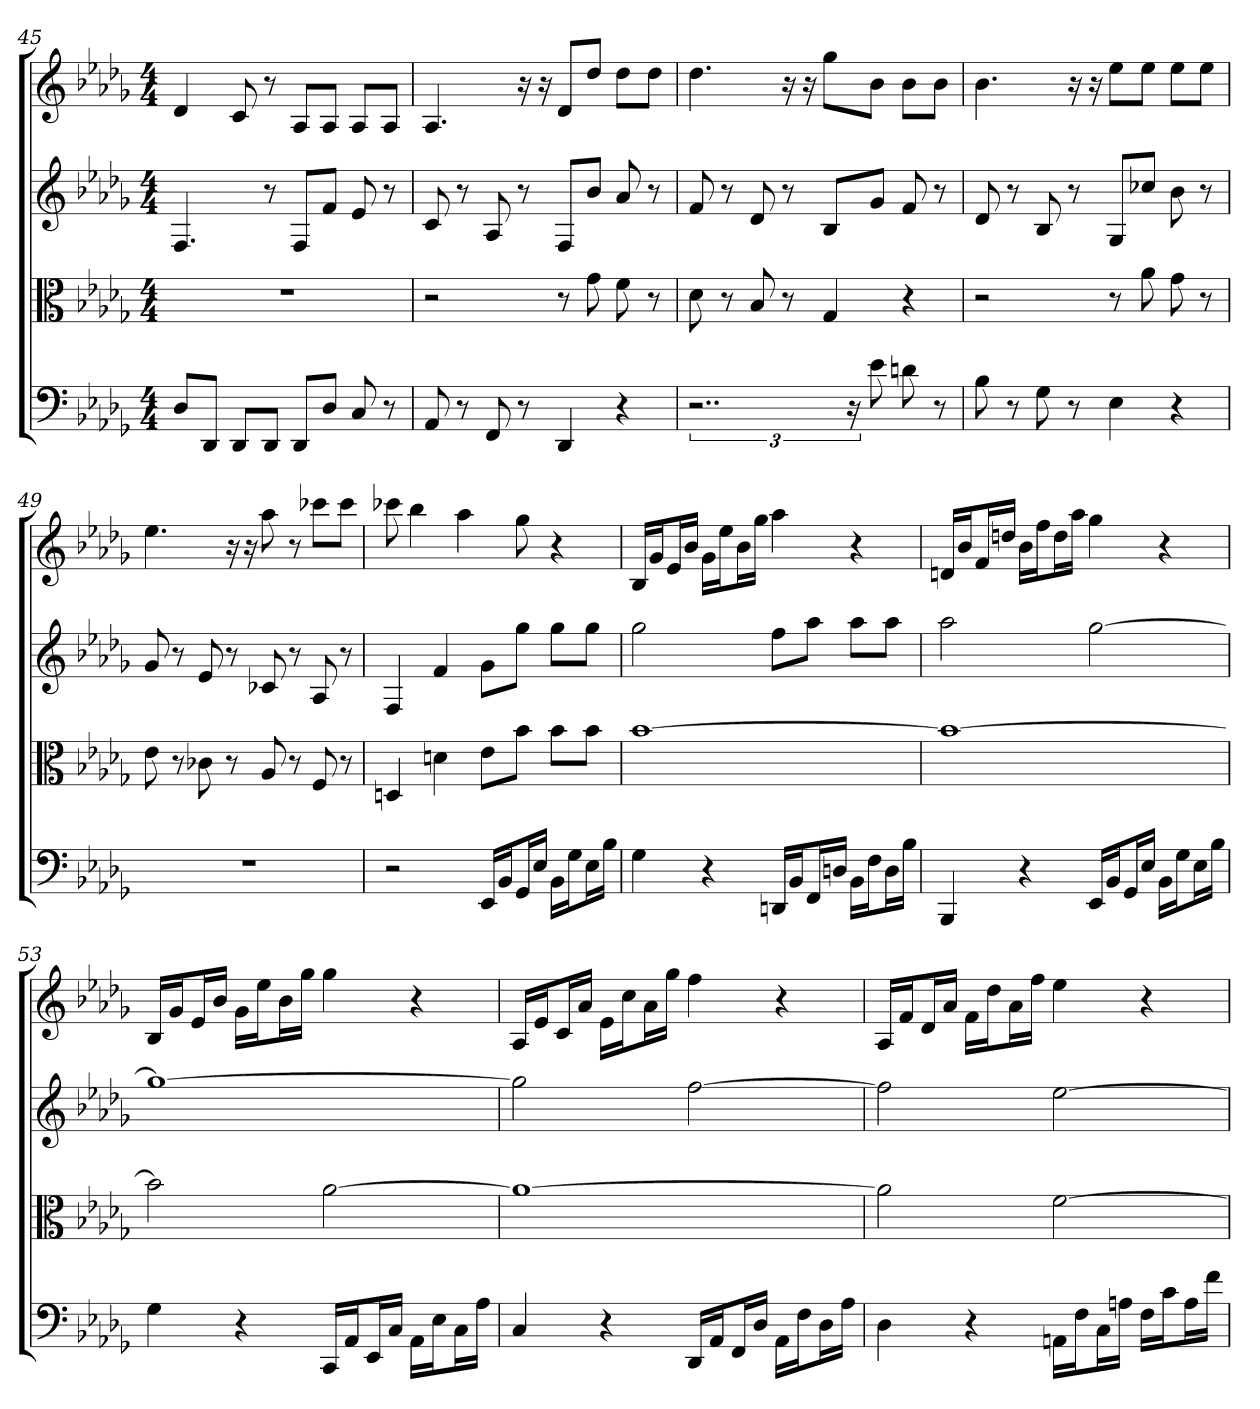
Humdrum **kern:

**kern	**kern	**kern	**kern
*part4	*part3	*part2	*part1
*staff4	*staff3	*staff2	*staff1
*clefF4	*clefC3	*clefG2	*clefG2
*k[b-e-a-d-g-]	*k[b-e-a-d-g-]	*k[b-e-a-d-g-]	*k[b-e-a-d-g-]
*D-:	*D-:	*D-:	*D-:
*M4/4	*M4/4	*M4/4	*M4/4
=45	=45	=45	=45
8D-/L	1r	4.F	4d-
8DD-/J	.	.	.
8DD-/L	.	.	8c
8DD-/J	.	8r	8r
8DD-/L	.	8F/L	8A-/L
8D-/J	.	8f/J	8A-/J
8C	.	8e-	8A-/L
8r	.	8r	8A-/J
=46	=46	=46	=46
8AA-	2r	8c	4.A-
8r	.	8r	.
8FF	.	8A-	.
8r	.	8r	16r
.	.	.	16r
4DD-	8r	8F/L	8d-/L
.	8g-	8b-/J	8dd-/J
4r	8f	8a-	8dd-\L
.	8r	8r	8dd-\J
=47	=47	=47	=47
3..r	8d-	8f	4.dd-
.	8r	8r	.
.	8B-	8d-	.
.	8r	8r	16r
.	.	.	16r
.	4G-	8B-/L	8gg-\L
24r	.	.	.
8e-	.	8g-/J	8b-\J
8dn	4r	8f	8b-\L
8r	.	8r	8b-\J
=48	=48	=48	=48
8B-	2r	8d-	4.b-
8r	.	8r	.
8G-	.	8B-	.
8r	.	8r	16r
.	.	.	16r
4E-	8r	8G-/L	8ee-\L
.	8a-	8cc-X/J	8ee-\J
4r	8g-	8b-	8ee-\L
.	8r	8r	8ee-\J
=49	=49	=49	=49
1r	8e-	8g-	4.ee-
.	8r	8r	.
.	8c-X	8e-	.
.	8r	8r	16r
.	.	.	16r
.	8A-	8c-X	8aa-
.	8r	8r	8r
.	8F	8A-	8ccc-X\L
.	8r	8r	8ccc-\J
=50	=50	=50	=50
2r	4Dn	4F	8ccc-X
.	.	.	4bb-
.	4dn	4f	.
.	.	.	4aa-
16EE-/LL	8e-\L	8g-\L	.
16BB-/J	.	.	.
16GG-/L	8b-\J	8gg-\J	8gg-
16E-/JJ	.	.	.
16BB-\LL	8b-\L	8gg-\L	4r
16G-\J	.	.	.
16E-\L	8b-\J	8gg-\J	.
16B-\JJ	.	.	.
=51	=51	=51	=51
4G-	[1b-	2gg-	16B-/LL
.	.	.	16g-/J
.	.	.	16e-/L
.	.	.	16b-/JJ
4r	.	.	16g-\LL
.	.	.	16ee-\J
.	.	.	16b-\L
.	.	.	16gg-\JJ
16DDn/LL	.	8ff\L	4aa-
16BB-/J	.	.	.
16FF/L	.	8aa-\J	.
16Dn/JJ	.	.	.
16BB-\LL	.	8aa-\L	4r
16F\J	.	.	.
16D\L	.	8aa-\J	.
16B-\JJ	.	.	.
=52	=52	=52	=52
4BBB-	1b-_	2aa-	16dn/LL
.	.	.	16b-/J
.	.	.	16f/L
.	.	.	16ddn/JJ
4r	.	.	16b-\LL
.	.	.	16ff\J
.	.	.	16dd\L
.	.	.	16aa-\JJ
16EE-/LL	.	[2gg-	4gg-
16BB-/J	.	.	.
16GG-/L	.	.	.
16E-/JJ	.	.	.
16BB-\LL	.	.	4r
16G-\J	.	.	.
16E-\L	.	.	.
16B-\JJ	.	.	.
=53	=53	=53	=53
4G-	2b-]	1gg-_	16B-/LL
.	.	.	16g-/J
.	.	.	16e-/L
.	.	.	16b-/JJ
4r	.	.	16g-\LL
.	.	.	16ee-\J
.	.	.	16b-\L
.	.	.	16gg-\JJ
16CC/LL	[2a-	.	4gg-
16AA-/J	.	.	.
16EE-/L	.	.	.
16C/JJ	.	.	.
16AA-\LL	.	.	4r
16E-\J	.	.	.
16C\L	.	.	.
16A-\JJ	.	.	.
=54	=54	=54	=54
4C	1a-_	2gg-]	16A-/LL
.	.	.	16e-/J
.	.	.	16c/L
.	.	.	16a-/JJ
4r	.	.	16e-\LL
.	.	.	16cc\J
.	.	.	16a-\L
.	.	.	16gg-\JJ
16DD-/LL	.	[2ff	4ff
16AA-/J	.	.	.
16FF/L	.	.	.
16D-/JJ	.	.	.
16AA-\LL	.	.	4r
16F\J	.	.	.
16D-\L	.	.	.
16A-\JJ	.	.	.
=55	=55	=55	=55
4D-	2a-]	2ff]	16A-/LL
.	.	.	16f/J
.	.	.	16d-/L
.	.	.	16a-/JJ
4r	.	.	16f\LL
.	.	.	16dd-\J
.	.	.	16a-\L
.	.	.	16ff\JJ
16AAn\LL	[2f	[2ee-	4ee-
16F\J	.	.	.
16C\L	.	.	.
16An\JJ	.	.	.
16F\LL	.	.	4r
16c\J	.	.	.
16A\L	.	.	.
16f\JJ	.	.	.
=	=	=	=
*-	*-	*-	*-
